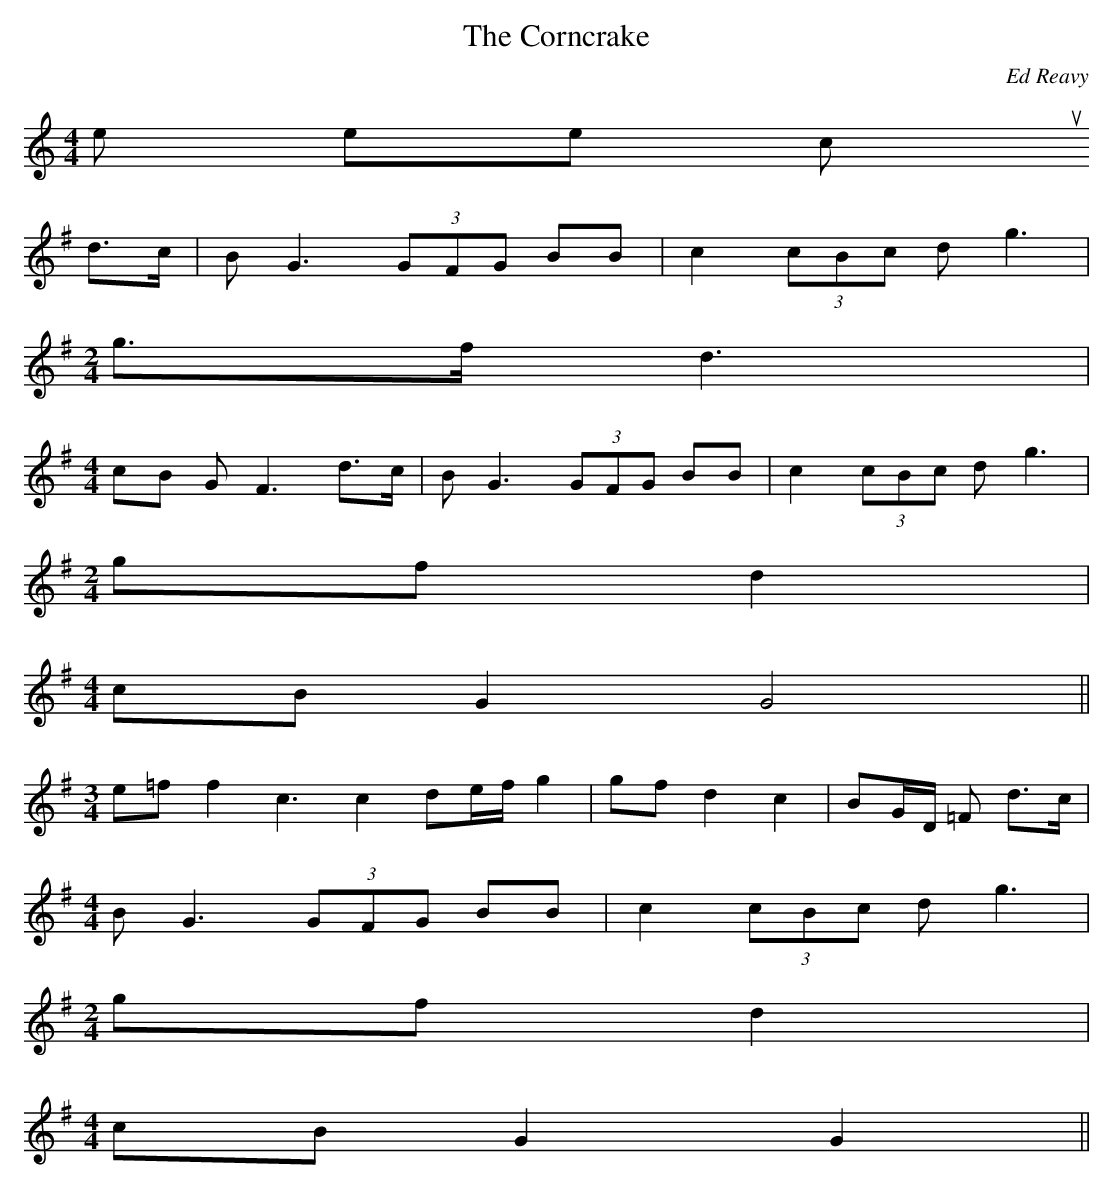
X:1
T:The Corncrake
C:Ed Reavy
M:4/4
L:1/8
K:C
in the remote country
K:G
d>c|B G3 (3GFG BB|c2 (3cBc d g3|
M:2/4
g>f d3|
M:4/4
cB G F3 d>c|B G3 (3GFG BB|c2 (3cBc d g3|
M:2/4
gf d2|
M:4/4
cB G2 G4||
M:3/4
e=f f2 c3c2 de/2f/2 g2|gf d2 c2|BG/2D/2 =F d>c|
M:4/4
B G3 (3GFG BB|c2 (3cBc d g3|
M:2/4
gf d2|
M:4/4
cB G2 G2||
